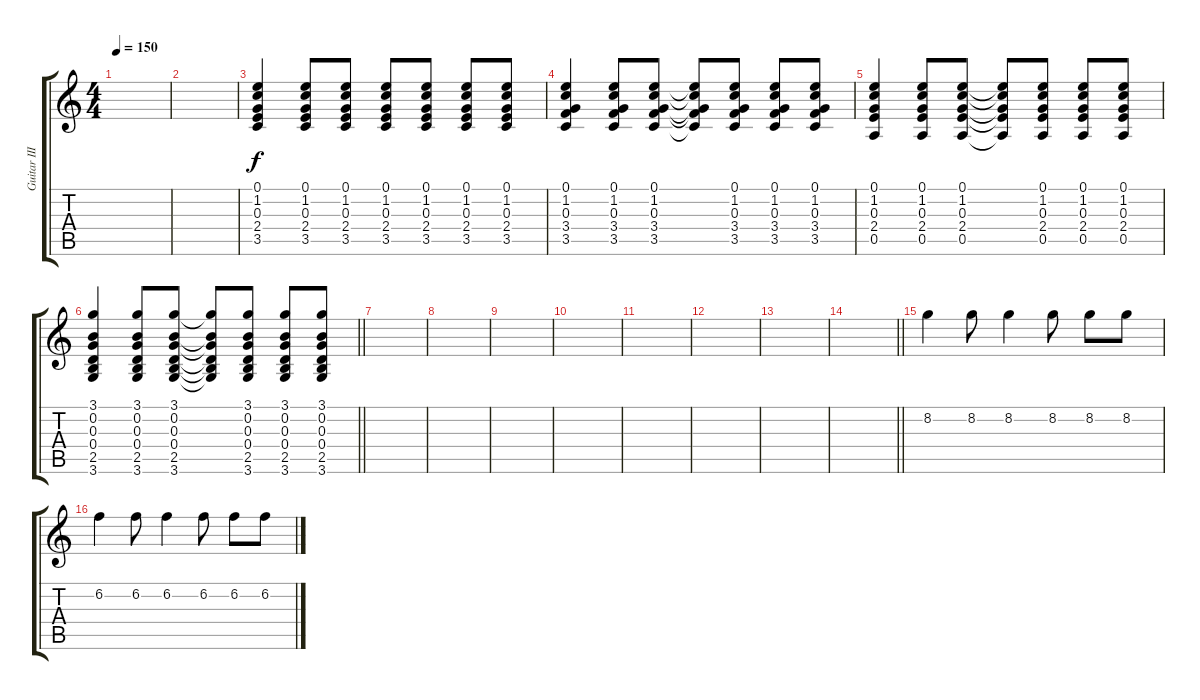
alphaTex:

\track ("Guitar III" "Guitar III") {instrument distortionguitar}
\staff {score tabs}
\tuning (E4 B3 G3 D3 A2 E2) {hide}
\ts (4 4)
\tempo 150
\clef g2
\ks c
|
|
(0.1 1.2 0.3 2.4 3.5).4{volume 7 instrument acousticguitarsteel} (0.1 1.2 0.3 2.4 3.5).8 (0.1 1.2 0.3 2.4 3.5).8 (0.1 1.2 0.3 2.4 3.5).8 (0.1 1.2 0.3 2.4 3.5).8 (0.1 1.2 0.3 2.4 3.5).8 (0.1 1.2 0.3 2.4 3.5).8 |
(0.1 1.2 0.3 3.4 3.5).4 (0.1 1.2 0.3 3.4 3.5).8 (0.1 1.2 0.3 3.4 3.5).8 (0.1{t} 1.2{t} 0.3{t} 3.4{t} 3.5{t}).8 (0.1 1.2 0.3 3.4 3.5).8 (0.1 1.2 0.3 3.4 3.5).8 (0.1 1.2 0.3 3.4 3.5).8 |
(0.1 1.2 0.3 2.4 0.5).4 (0.1 1.2 0.3 2.4 0.5).8 (0.1 1.2 0.3 2.4 0.5).8 (0.1{t} 1.2{t} 0.3{t} 2.4{t} 0.5{t}).8 (0.1 1.2 0.3 2.4 0.5).8 (0.1 1.2 0.3 2.4 0.5).8 (0.1 1.2 0.3 2.4 0.5).8 |
\barLineRight lightlight
(3.1 0.2 0.3 0.4 2.5 3.6).4 (3.1 0.2 0.3 0.4 2.5 3.6).8 (3.1 0.2 0.3 0.4 2.5 3.6).8 (3.1{t} 0.2{t} 0.3{t} 0.4{t} 2.5{t} 3.6{t}).8 (3.1 0.2 0.3 0.4 2.5 3.6).8 (3.1 0.2 0.3 0.4 2.5 3.6).8 (3.1 0.2 0.3 0.4 2.5 3.6).8 |
|
|
|
|
|
|
|
\barLineRight lightlight
|
8.2.4{volume 12} 8.2.8 8.2.4 8.2.8 8.2.8 8.2.8 |
6.2.4 6.2.8 6.2.4 6.2.8 6.2.8 6.2.8
